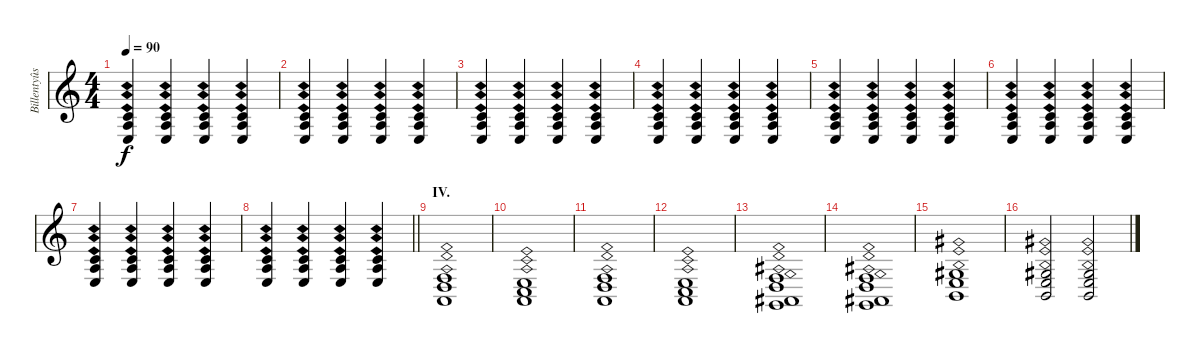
\track ("Billentyûs 2 violin-ban (Jon Lord)" "Billentyûs") {instrument electricgrandpiano}
\staff {score}
\tuning (E4 B3 G3 D3 A2 E2 B1) {hide}
\ts (4 4)
\tempo 90
\clef g2
\ks c
(1.2{ph 12} 2.3{ph 12} 2.4{ph 12}).4{dy f} (1.2{ph 12} 2.3{ph 12} 2.4{ph 12}).4 (1.2{ph 12} 2.3{ph 12} 2.4{ph 12}).4 (1.2{ph 12} 2.3{ph 12} 2.4{ph 12}).4 |
(1.2{ph 12} 2.3{ph 12} 2.4{ph 12}).4 (1.2{ph 12} 2.3{ph 12} 2.4{ph 12}).4 (1.2{ph 12} 2.3{ph 12} 2.4{ph 12}).4 (1.2{ph 12} 2.3{ph 12} 2.4{ph 12}).4 |
(1.2{ph 12} 2.3{ph 12} 2.4{ph 12}).4 (1.2{ph 12} 2.3{ph 12} 2.4{ph 12}).4 (1.2{ph 12} 2.3{ph 12} 2.4{ph 12}).4 (1.2{ph 12} 2.3{ph 12} 2.4{ph 12}).4 |
(1.2{ph 12} 2.3{ph 12} 2.4{ph 12}).4 (1.2{ph 12} 2.3{ph 12} 2.4{ph 12}).4 (1.2{ph 12} 2.3{ph 12} 2.4{ph 12}).4 (1.2{ph 12} 2.3{ph 12} 2.4{ph 12}).4 |
(1.2{ph 12} 2.3{ph 12} 2.4{ph 12}).4 (1.2{ph 12} 2.3{ph 12} 2.4{ph 12}).4 (1.2{ph 12} 2.3{ph 12} 2.4{ph 12}).4 (1.2{ph 12} 2.3{ph 12} 2.4{ph 12}).4 |
(1.2{ph 12} 2.3{ph 12} 2.4{ph 12}).4 (1.2{ph 12} 2.3{ph 12} 2.4{ph 12}).4 (1.2{ph 12} 2.3{ph 12} 2.4{ph 12}).4 (1.2{ph 12} 2.3{ph 12} 2.4{ph 12}).4 |
(1.2{ph 12} 2.3{ph 12} 2.4{ph 12}).4 (1.2{ph 12} 2.3{ph 12} 2.4{ph 12}).4 (1.2{ph 12} 2.3{ph 12} 2.4{ph 12}).4 (1.2{ph 12} 2.3{ph 12} 2.4{ph 12}).4 |
\barLineRight lightlight
(1.2{ph 12} 2.3{ph 12} 2.4{ph 12}).4 (1.2{ph 12} 2.3{ph 12} 2.4{ph 12}).4 (1.2{ph 12} 2.3{ph 12} 2.4{ph 12}).4 (1.2{ph 12} 2.3{ph 12} 2.4{ph 12}).4 |
\section ("" "IV.")
(3.4{ph 12} 5.5{ph 12} 5.6{ph 12}).1 |
(2.4{ph 12} 3.5{ph 12} 5.6{ph 12}).1 |
(3.4{ph 12} 5.5{ph 12} 5.6{ph 12}).1 |
(2.4{ph 12} 3.5{ph 12} 5.6{ph 12}).1 |
(3.4{ph 12} 5.5{ph 12} 6.6{ph 12} 8.7{ph 12}).1 |
(3.4{ph 12} 5.5{ph 12} 6.6{ph 12} 8.7{ph 12}).1 |
(1.3{ph 12} 2.4{ph 12} 2.5{ph 12}).1 |
(1.3{ph 12} 2.4{ph 12} 2.5{ph 12}).2 (1.3{ph 12} 2.4{ph 12} 2.5{ph 12}).2
